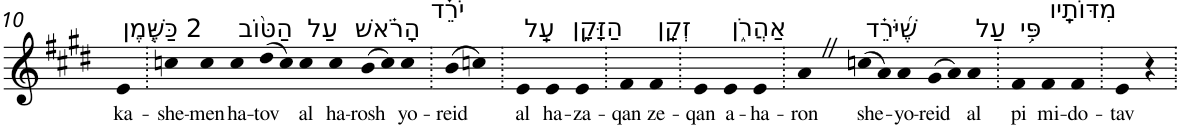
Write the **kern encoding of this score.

**kern	**text
*part1	*part1
*staff1	*staff1
*I"Piano	*
*I'Pno	*
!!LO:PB:g=z
*clefG2	*
*k[f#c#g#d#]	*
*E:	*
=10	=10
!LO:TX:a:t=2 כַּשֶּׁ֤מֶן	!
!	!LO:LY:b
4e	ka-
=11.	=11.
!	!LO:LY:b
4ccn	-she-
!	!LO:LY:b
4cc	-men
!LO:TX:a:t=הַטּ֨וֹב	!
!	!LO:LY:b
4cc	ha-
!	!LO:LY:b
(>8dd#	-tov
8cc)	.
!LO:TX:a:t=עַל	!
!	!LO:LY:b
4cc	al
!LO:TX:a:t=הָרֹ֗אשׁ	!
!	!LO:LY:b
4cc	ha-
!	!LO:LY:b
(>8b	-rosh
8cc)	.
!LO:TX:a:t=יֹרֵ֗ד	!
!	!LO:LY:b
4cc	yo-
=12.	=12.
!	!LO:LY:b
(>8b	-reid
8ccn)	.
=13.	=13.
!LO:TX:a:t=עַֽל	!
!	!LO:LY:b
4e	al
!LO:TX:a:t=הַזָּקָ֥ן	!
!	!LO:LY:b
4e	ha-
!	!LO:LY:b
4e	-za-
=14.	=14.
!	!LO:LY:b
4f#	-qan
!LO:TX:a:t=זְקַֽן	!
!	!LO:LY:b
4f#	ze-
=15.	=15.
!	!LO:LY:b
4e	-qan
!LO:TX:a:t=אַהֲרֹ֑ן	!
!	!LO:LY:b
4e	a-
!	!LO:LY:b
4e	-ha-
=16.	=16.
!	!LO:LY:b
4aZ	-ron
!LO:TX:a:t=שֶׁ֝יֹּרֵ֗ד	!
!	!LO:LY:b
(>8ccn	she-
8a)	.
!	!LO:LY:b
4a	-yo-
!	!LO:LY:b
(>8g#	-reid
8a)	.
!LO:TX:a:t=עַל	!
!	!LO:LY:b
4a	al
=17.	=17.
!LO:TX:a:t=פִּ֥י	!
!	!LO:LY:b
4f#	pi
!LO:TX:a:t=מִדּוֹתָֽיו	!
!	!LO:LY:b
4f#	mi-
!	!LO:LY:b
4f#	-do-
=18.	=18.
!	!LO:LY:b
4e	-tav
4r	.
=.	=.
*-	*-
